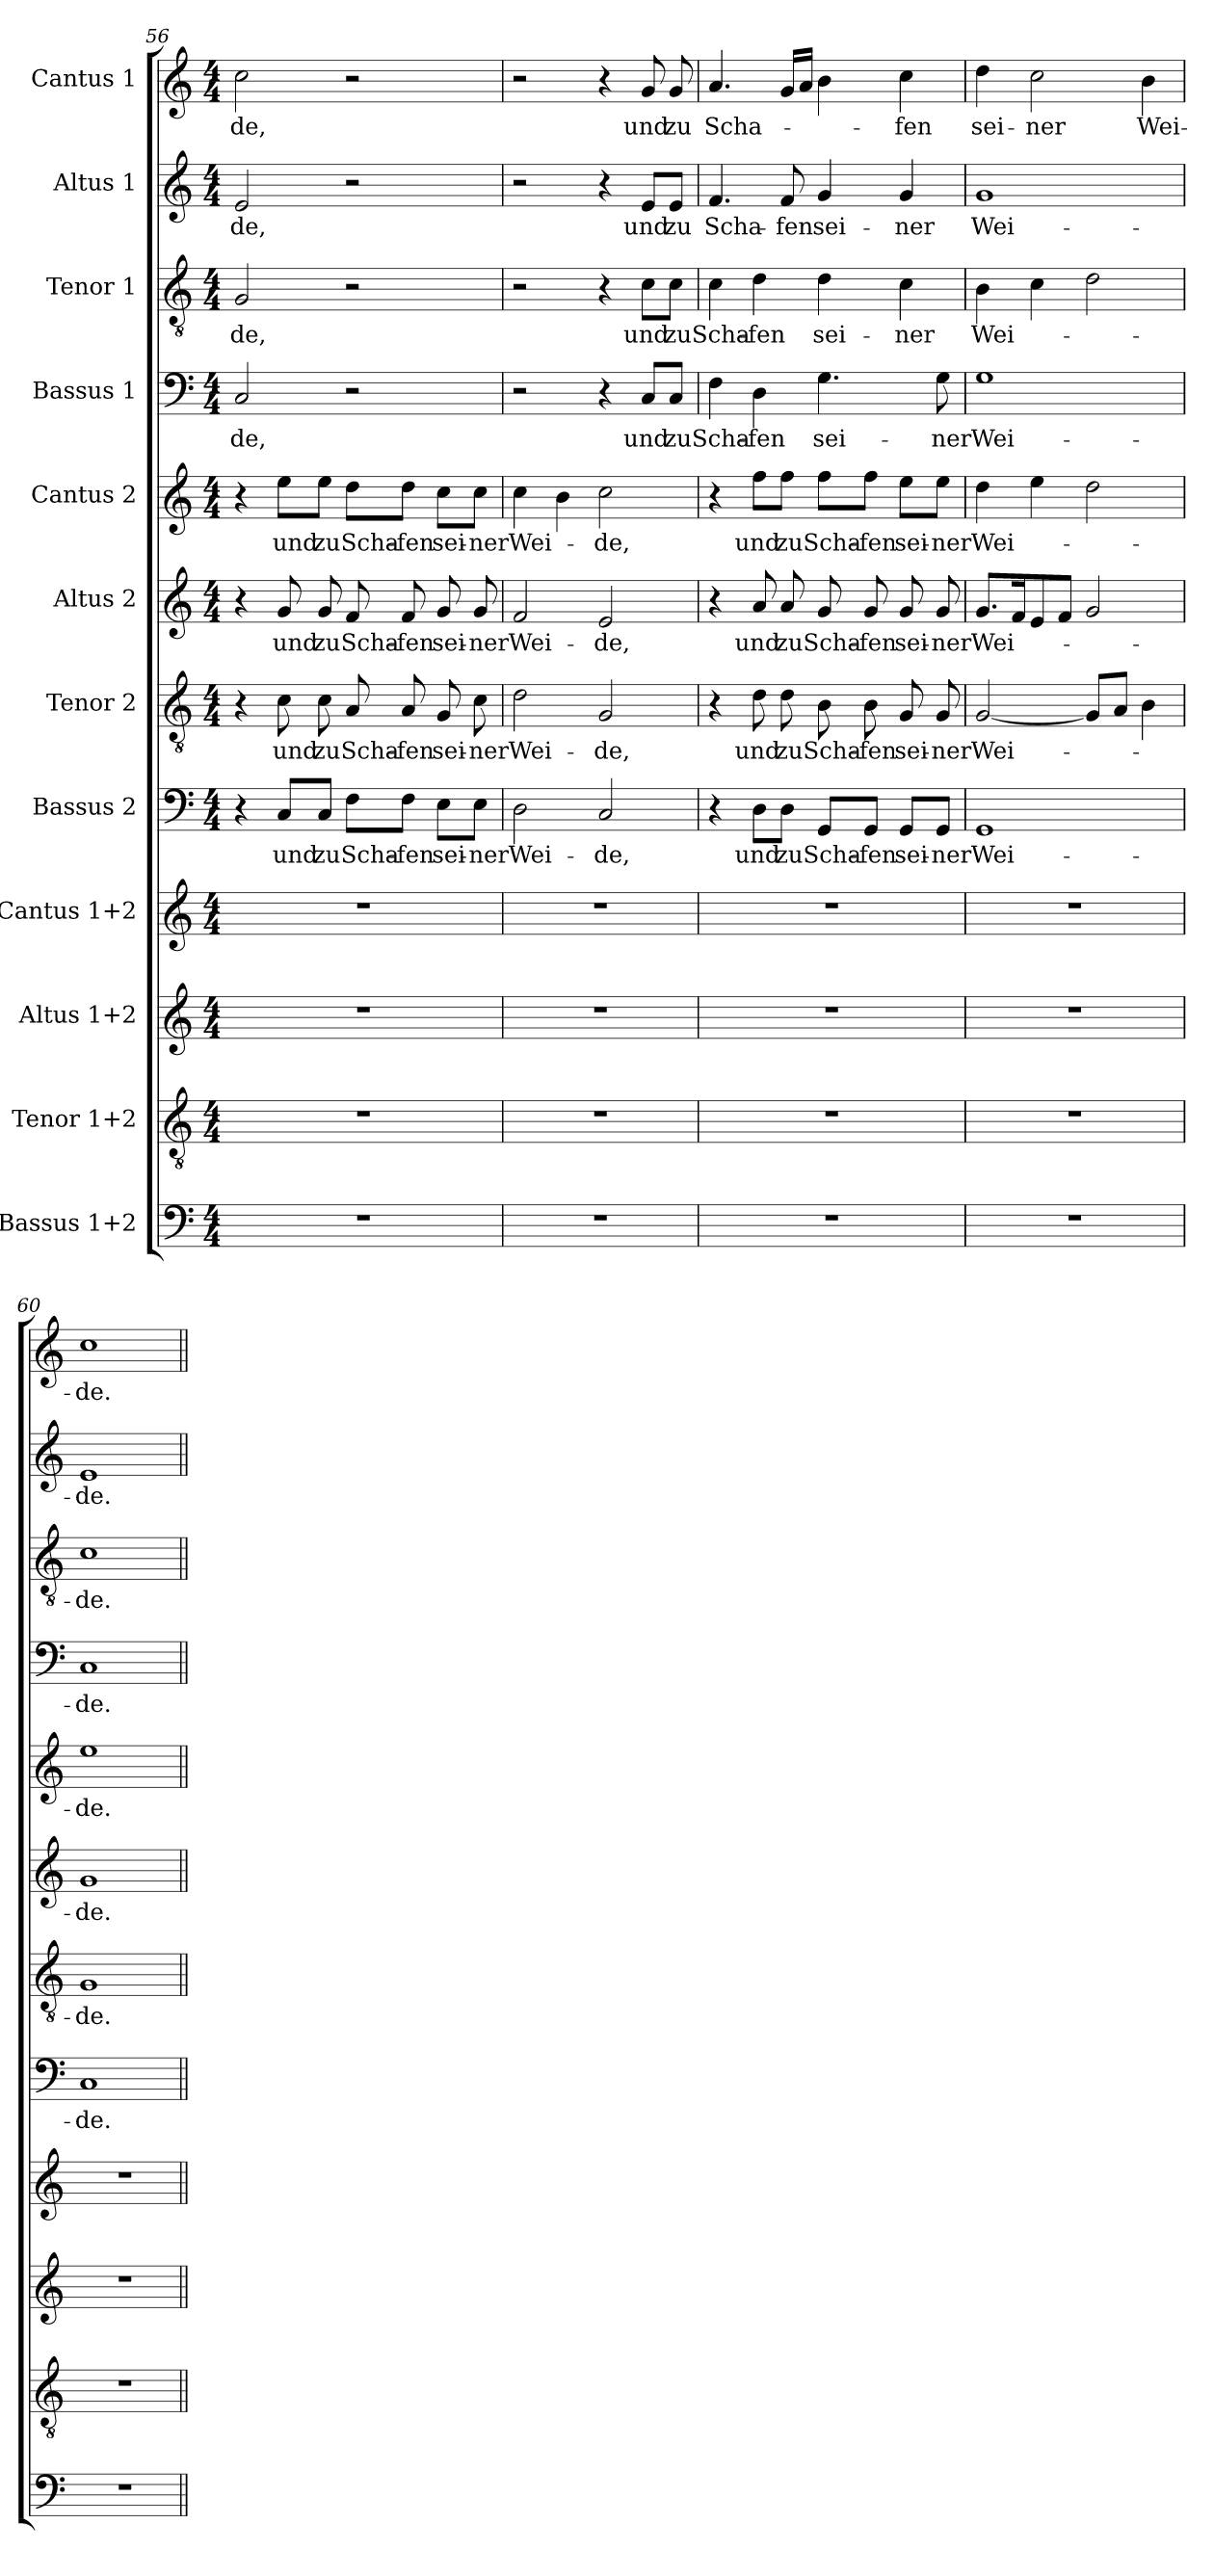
**kern	**kern	**kern	**kern	**kern	**text	**kern	**text	**kern	**text	**kern	**text	**kern	**text	**kern	**text	**kern	**text	**kern	**text
*part12	*part11	*part10	*part9	*part8	*part8	*part7	*part7	*part6	*part6	*part5	*part5	*part4	*part4	*part3	*part3	*part2	*part2	*part1	*part1
*staff12	*staff11	*staff10	*staff9	*staff8	*staff8	*staff7	*staff7	*staff6	*staff6	*staff5	*staff5	*staff4	*staff4	*staff3	*staff3	*staff2	*staff2	*staff1	*staff1
*I"Bassus 1+2	*I"Tenor 1+2	*I"Altus 1+2	*I"Cantus 1+2	*I"Bassus 2	*	*I"Tenor  2	*	*I"Altus 2	*	*I"Cantus 2	*	*I"Bassus 1	*	*I"Tenor  1	*	*I"Altus 1	*	*I"Cantus 1	*
*clefF4	*clefGv2	*clefG2	*clefG2	*clefF4	*	*clefGv2	*	*clefG2	*	*clefG2	*	*clefF4	*	*clefGv2	*	*clefG2	*	*clefG2	*
*k[]	*k[]	*k[]	*k[]	*k[]	*	*k[]	*	*k[]	*	*k[]	*	*k[]	*	*k[]	*	*k[]	*	*k[]	*
*M4/4	*M4/4	*M4/4	*M4/4	*M4/4	*	*M4/4	*	*M4/4	*	*M4/4	*	*M4/4	*	*M4/4	*	*M4/4	*	*M4/4	*
=56	=56	=56	=56	=56	=56	=56	=56	=56	=56	=56	=56	=56	=56	=56	=56	=56	=56	=56	=56
1r	1r	1r	1r	4r	.	4r	.	4r	.	4r	.	2C/	-de,	2G/	-de,	2e/	-de,	2cc\	-de,
.	.	.	.	8C/L	und	8c\	und	8g/	und	8ee\L	und	.	.	.	.	.	.	.	.
.	.	.	.	8C/J	zu	8c\	zu	8g/	zu	8ee\J	zu	.	.	.	.	.	.	.	.
.	.	.	.	8F\L	Scha-	8A/	Scha-	8f/	Scha-	8dd\L	Scha-	2r	.	2r	.	2r	.	2r	.
.	.	.	.	8F\J	-fen	8A/	-fen	8f/	-fen	8dd\J	-fen	.	.	.	.	.	.	.	.
.	.	.	.	8E\L	sei-	8G/	sei-	8g/	sei-	8cc\L	sei-	.	.	.	.	.	.	.	.
.	.	.	.	8E\J	-ner	8c\	-ner	8g/	-ner	8cc\J	-ner	.	.	.	.	.	.	.	.
!!LO:PB:g=z
=57	=57	=57	=57	=57	=57	=57	=57	=57	=57	=57	=57	=57	=57	=57	=57	=57	=57	=57	=57
1r	1r	1r	1r	2D\	Wei-	2d\	Wei-	2f/	Wei-	4cc\	Wei-	2r	.	2r	.	2r	.	2r	.
.	.	.	.	.	.	.	.	.	.	4b\	.	.	.	.	.	.	.	.	.
.	.	.	.	2C/	-de,	2G/	-de,	2e/	-de,	2cc\	-de,	4r	.	4r	.	4r	.	4r	.
.	.	.	.	.	.	.	.	.	.	.	.	8C/L	und	8c\L	und	8e/L	und	8g/	und
.	.	.	.	.	.	.	.	.	.	.	.	8C/J	zu	8c\J	zu	8e/J	zu	8g/	zu
=58	=58	=58	=58	=58	=58	=58	=58	=58	=58	=58	=58	=58	=58	=58	=58	=58	=58	=58	=58
1r	1r	1r	1r	4r	.	4r	.	4r	.	4r	.	4F\	Scha-	4c\	Scha-	4.f/	Scha-	4.a/	Scha-
.	.	.	.	8D\L	und	8d\	und	8a/	und	8ff\L	und	4D\	-fen	4d\	-fen	.	.	.	.
.	.	.	.	8D\J	zu	8d\	zu	8a/	zu	8ff\J	zu	.	.	.	.	8f/	-fen	16g/LL	.
.	.	.	.	.	.	.	.	.	.	.	.	.	.	.	.	.	.	16a/JJ	.
.	.	.	.	8GG/L	Scha-	8B\	Scha-	8g/	Scha-	8ff\L	Scha-	4.G\	sei-	4d\	sei-	4g/	sei-	4b\	.
.	.	.	.	8GG/J	-fen	8B\	-fen	8g/	-fen	8ff\J	-fen	.	.	.	.	.	.	.	.
.	.	.	.	8GG/L	sei-	8G/	sei-	8g/	sei-	8ee\L	sei-	.	.	4c\	-ner	4g/	-ner	4cc\	-fen
.	.	.	.	8GG/J	-ner	8G/	-ner	8g/	-ner	8ee\J	-ner	8G\	-ner	.	.	.	.	.	.
=59	=59	=59	=59	=59	=59	=59	=59	=59	=59	=59	=59	=59	=59	=59	=59	=59	=59	=59	=59
1r	1r	1r	1r	1GG	Wei-	[2G/	Wei-	8.g/L	Wei-	4dd\	Wei-	1G	Wei-	4B\	Wei-	1g	Wei-	4dd\	sei-
.	.	.	.	.	.	.	.	16f/K	.	.	.	.	.	.	.	.	.	.	.
.	.	.	.	.	.	.	.	8e/	.	4ee\	.	.	.	4c\	.	.	.	2cc\	-ner
.	.	.	.	.	.	.	.	8f/J	.	.	.	.	.	.	.	.	.	.	.
.	.	.	.	.	.	8G/L]	.	2g/	.	2dd\	.	.	.	2d\	.	.	.	.	.
.	.	.	.	.	.	8A/J	.	.	.	.	.	.	.	.	.	.	.	.	.
.	.	.	.	.	.	4B\	.	.	.	.	.	.	.	.	.	.	.	4b\	Wei-
=60	=60	=60	=60	=60	=60	=60	=60	=60	=60	=60	=60	=60	=60	=60	=60	=60	=60	=60	=60
1r	1r	1r	1r	1C	-de.	1G	-de.	1g	-de.	1ee	-de.	1C	-de.	1c	-de.	1e	-de.	1cc	-de.
=||	=||	=||	=||	=||	=||	=||	=||	=||	=||	=||	=||	=||	=||	=||	=||	=||	=||	=||	=||
*-	*-	*-	*-	*-	*-	*-	*-	*-	*-	*-	*-	*-	*-	*-	*-	*-	*-	*-	*-
